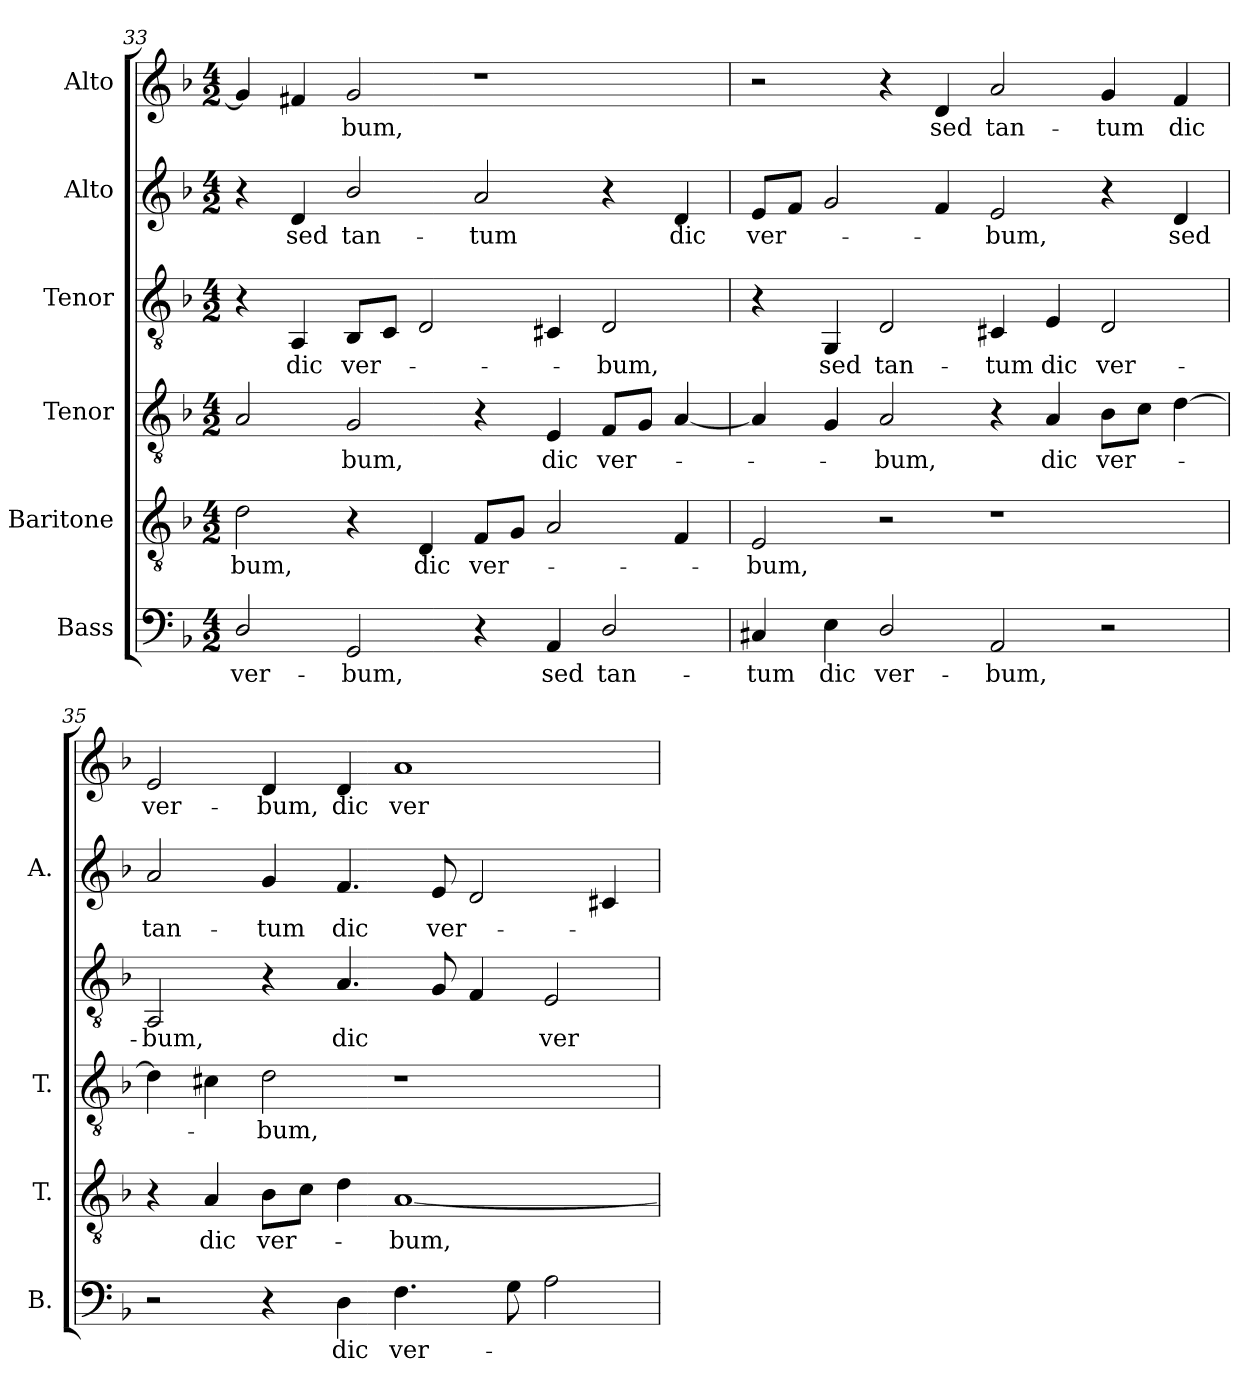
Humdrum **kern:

**kern	**text	**kern	**text	**kern	**text	**kern	**text	**kern	**text	**kern	**text
*part6	*part6	*part5	*part5	*part4	*part4	*part3	*part3	*part2	*part2	*part1	*part1
*staff6	*staff6	*staff5	*staff5	*staff4	*staff4	*staff3	*staff3	*staff2	*staff2	*staff1	*staff1
*I"Bass	*	*I"Baritone	*	*I"Tenor	*	*I"Tenor	*	*I"Alto	*	*I"Alto	*
*I'B.	*	*I'T.	*	*I'T.	*	*	*	*I'A.	*	*	*
*clefF4	*	*clefGv2	*	*clefGv2	*	*clefGv2	*	*clefG2	*	*clefG2	*
*	*	*ITrd7c12	*	*ITrd7c12	*	*	*	*	*	*	*
*k[b-]	*	*k[b-]	*	*k[b-]	*	*k[b-]	*	*k[b-]	*	*k[b-]	*
*F:	*	*F:	*	*F:	*	*F:	*	*F:	*	*F:	*
*M4/2	*	*M4/2	*	*M4/2	*	*M4/2	*	*M4/2	*	*M4/2	*
=33	=33	=33	=33	=33	=33	=33	=33	=33	=33	=33	=33
!	!LO:LY:b:color=#000000	!	!	!	!	!	!	!	!	!	!
!	!	!	!LO:LY:b:color=#000000	!	!	!	!	!	!	!	!
2Di/	ver-	2Di\	-bum,	2AAi/	.	4r	.	4r	.	4gi/]	.
!	!	!	!	!	!	!	!LO:LY:b:color=#000000	!	!	!	!
!	!	!	!	!	!	!	!	!	!LO:LY:b:color=#000000	!	!
.	.	.	.	.	.	4AAi/	dic	4di/	sed	4f#Xi/	.
!	!LO:LY:b:color=#000000	!	!	!	!	!	!	!	!	!	!
!	!	!	!	!	!LO:LY:b:color=#000000	!	!	!	!	!	!
!	!	!	!	!	!	!	!LO:LY:b:color=#000000	!	!	!	!
!	!	!	!	!	!	!	!	!	!LO:LY:b:color=#000000	!	!
!	!	!	!	!	!	!	!	!	!	!	!LO:LY:b:color=#000000
2GGi/	-bum,	4r	.	2GGi/	-bum,	8BB-i/L	ver-	2b-i/	tan-	2gi/	-bum,
.	.	.	.	.	.	8Ci/J	.	.	.	.	.
!	!	!	!LO:LY:b:color=#000000	!	!	!	!	!	!	!	!
.	.	4DDi/	dic	.	.	2Di/	.	.	.	.	.
!	!	!	!LO:LY:b:color=#000000	!	!	!	!	!	!	!	!
!	!	!	!	!	!	!	!	!	!LO:LY:b:color=#000000	!	!
4r	.	8FFi/L	ver-	4r	.	.	.	2ai/	-tum	1r	.
.	.	8GGi/J	.	.	.	.	.	.	.	.	.
!	!LO:LY:b:color=#000000	!	!	!	!	!	!	!	!	!	!
!	!	!	!	!	!LO:LY:b:color=#000000	!	!	!	!	!	!
4AAi/	sed	2AAi/	.	4EEi/	dic	4C#Xi/	.	.	.	.	.
!	!LO:LY:b:color=#000000	!	!	!	!	!	!	!	!	!	!
!	!	!	!	!	!LO:LY:b:color=#000000	!	!	!	!	!	!
!	!	!	!	!	!	!	!LO:LY:b:color=#000000	!	!	!	!
2Di/	tan-	.	.	8FFi/L	ver-	2Di/	-bum,	4r	.	.	.
.	.	.	.	8GGi/J	.	.	.	.	.	.	.
!	!	!	!	!	!	!	!	!	!LO:LY:b:color=#000000	!	!
.	.	4FFi/	.	[4AAi/	.	.	.	4di/	dic	.	.
!!LO:LB:g=z
=34	=34	=34	=34	=34	=34	=34	=34	=34	=34	=34	=34
!	!LO:LY:b:color=#000000	!	!	!	!	!	!	!	!	!	!
!	!	!	!LO:LY:b:color=#000000	!	!	!	!	!	!	!	!
!	!	!	!	!	!	!	!	!	!LO:LY:b:color=#000000	!	!
4C#Xi/	-tum	2EEi/	-bum,	4AAi/]	.	4r	.	8ei/L	ver-	2r	.
.	.	.	.	.	.	.	.	8fi/J	.	.	.
!	!LO:LY:b:color=#000000	!	!	!	!	!	!	!	!	!	!
!	!	!	!	!	!	!	!LO:LY:b:color=#000000	!	!	!	!
4Ei\	dic	.	.	4GGi/	.	4GGi/	sed	2gi/	.	.	.
!	!LO:LY:b:color=#000000	!	!	!	!	!	!	!	!	!	!
!	!	!	!	!	!LO:LY:b:color=#000000	!	!	!	!	!	!
!	!	!	!	!	!	!	!LO:LY:b:color=#000000	!	!	!	!
2Di/	ver-	2r	.	2AAi/	-bum,	2Di/	tan-	.	.	4r	.
!	!	!	!	!	!	!	!	!	!	!	!LO:LY:b:color=#000000
.	.	.	.	.	.	.	.	4fi/	.	4di/	sed
!	!LO:LY:b:color=#000000	!	!	!	!	!	!	!	!	!	!
!	!	!	!	!	!	!	!LO:LY:b:color=#000000	!	!	!	!
!	!	!	!	!	!	!	!	!	!LO:LY:b:color=#000000	!	!
!	!	!	!	!	!	!	!	!	!	!	!LO:LY:b:color=#000000
2AAi/	-bum,	1r	.	4r	.	4C#Xi/	-tum	2ei/	-bum,	2ai/	tan-
!	!	!	!	!	!LO:LY:b:color=#000000	!	!	!	!	!	!
!	!	!	!	!	!	!	!LO:LY:b:color=#000000	!	!	!	!
.	.	.	.	4AAi/	dic	4Ei/	dic	.	.	.	.
!	!	!	!	!	!LO:LY:b:color=#000000	!	!	!	!	!	!
!	!	!	!	!	!	!	!LO:LY:b:color=#000000	!	!	!	!
!	!	!	!	!	!	!	!	!	!	!	!LO:LY:b:color=#000000
2r	.	.	.	8BB-i\L	ver-	2Di/	ver-	4r	.	4gi/	-tum
.	.	.	.	8Ci\J	.	.	.	.	.	.	.
!	!	!	!	!	!	!	!	!	!LO:LY:b:color=#000000	!	!
!	!	!	!	!	!	!	!	!	!	!	!LO:LY:b:color=#000000
.	.	.	.	[4Di\	.	.	.	4di/	sed	4fi/	dic
=35	=35	=35	=35	=35	=35	=35	=35	=35	=35	=35	=35
!	!	!	!	!	!	!	!LO:LY:b:color=#000000	!	!	!	!
!	!	!	!	!	!	!	!	!	!LO:LY:b:color=#000000	!	!
!	!	!	!	!	!	!	!	!	!	!	!LO:LY:b:color=#000000
2r	.	4r	.	4Di\]	.	2AAi/	-bum,	2ai/	tan-	2ei/	ver-
!	!	!	!LO:LY:b:color=#000000	!	!	!	!	!	!	!	!
.	.	4AAi/	dic	4C#Xi\	.	.	.	.	.	.	.
!	!	!	!LO:LY:b:color=#000000	!	!	!	!	!	!	!	!
!	!	!	!	!	!LO:LY:b:color=#000000	!	!	!	!	!	!
!	!	!	!	!	!	!	!	!	!LO:LY:b:color=#000000	!	!
!	!	!	!	!	!	!	!	!	!	!	!LO:LY:b:color=#000000
4r	.	8BB-i\L	ver-	2Di\	-bum,	4r	.	4gi/	-tum	4di/	-bum,
.	.	8Ci\J	.	.	.	.	.	.	.	.	.
!	!LO:LY:b:color=#000000	!	!	!	!	!	!	!	!	!	!
!	!	!	!	!	!	!	!LO:LY:b:color=#000000	!	!	!	!
!	!	!	!	!	!	!	!	!	!LO:LY:b:color=#000000	!	!
!	!	!	!	!	!	!	!	!	!	!	!LO:LY:b:color=#000000
4Di\	dic	4Di\	.	.	.	4.Ai/	dic	4.fi/	dic	4di/	dic
!	!LO:LY:b:color=#000000	!	!	!	!	!	!	!	!	!	!
!	!	!	!LO:LY:b:color=#000000	!	!	!	!	!	!	!	!
!	!	!	!	!	!	!	!	!	!	!	!LO:LY:b:color=#000000
4.Fi\	ver-	[1AAi	-bum,	1r	.	.	.	.	.	1ai	ver-
!	!	!	!	!	!	!	!	!	!LO:LY:b:color=#000000	!	!
.	.	.	.	.	.	8Gi/	.	8ei/	ver-	.	.
.	.	.	.	.	.	4Fi/	.	2di/	.	.	.
8Gi\	.	.	.	.	.	.	.	.	.	.	.
!	!	!	!	!	!	!	!LO:LY:b:color=#000000	!	!	!	!
2Ai\	.	.	.	.	.	2Ei/	ver-	.	.	.	.
.	.	.	.	.	.	.	.	4c#Xi/	.	.	.
=	=	=	=	=	=	=	=	=	=	=	=
*-	*-	*-	*-	*-	*-	*-	*-	*-	*-	*-	*-
